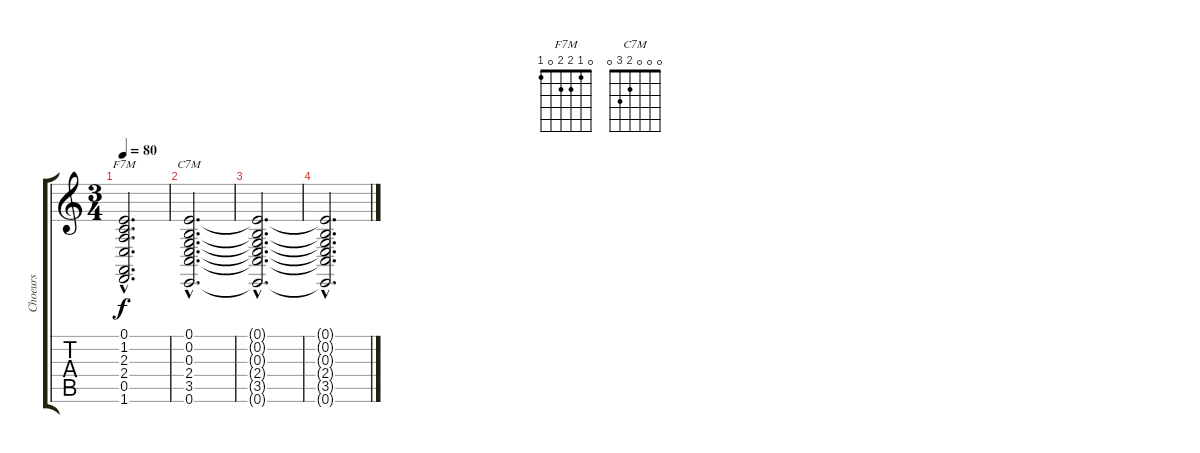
\track ("Choeurs" "Choeurs") {instrument choiraahs}
\staff {score tabs}
\tuning (E4 B3 G3 D3 A2 E2) {hide}
\chord ("F7M" 0 1 2 2 0 1)
\chord ("C7M" 0 0 0 2 3 0)
\ts (3 4)
\tempo 80
\clef g2
\ks c
(0.1{hac} 1.2{hac} 2.3{hac} 2.4{hac} 0.5{hac} 1.6{hac}).2{d ch "F7M" dy f} |
(0.1{hac} 0.2{hac} 0.3{hac} 2.4{hac} 3.5{hac} 0.6{hac}).2{d ch "C7M" volume 0} |
(0.1{hac t} 0.2{hac t} 0.3{hac t} 2.4{hac t} 3.5{hac t} 0.6{hac t}).2{d} |
(0.1{hac t} 0.2{hac t} 0.3{hac t} 2.4{hac t} 3.5{hac t} 0.6{hac t}).2{d}
